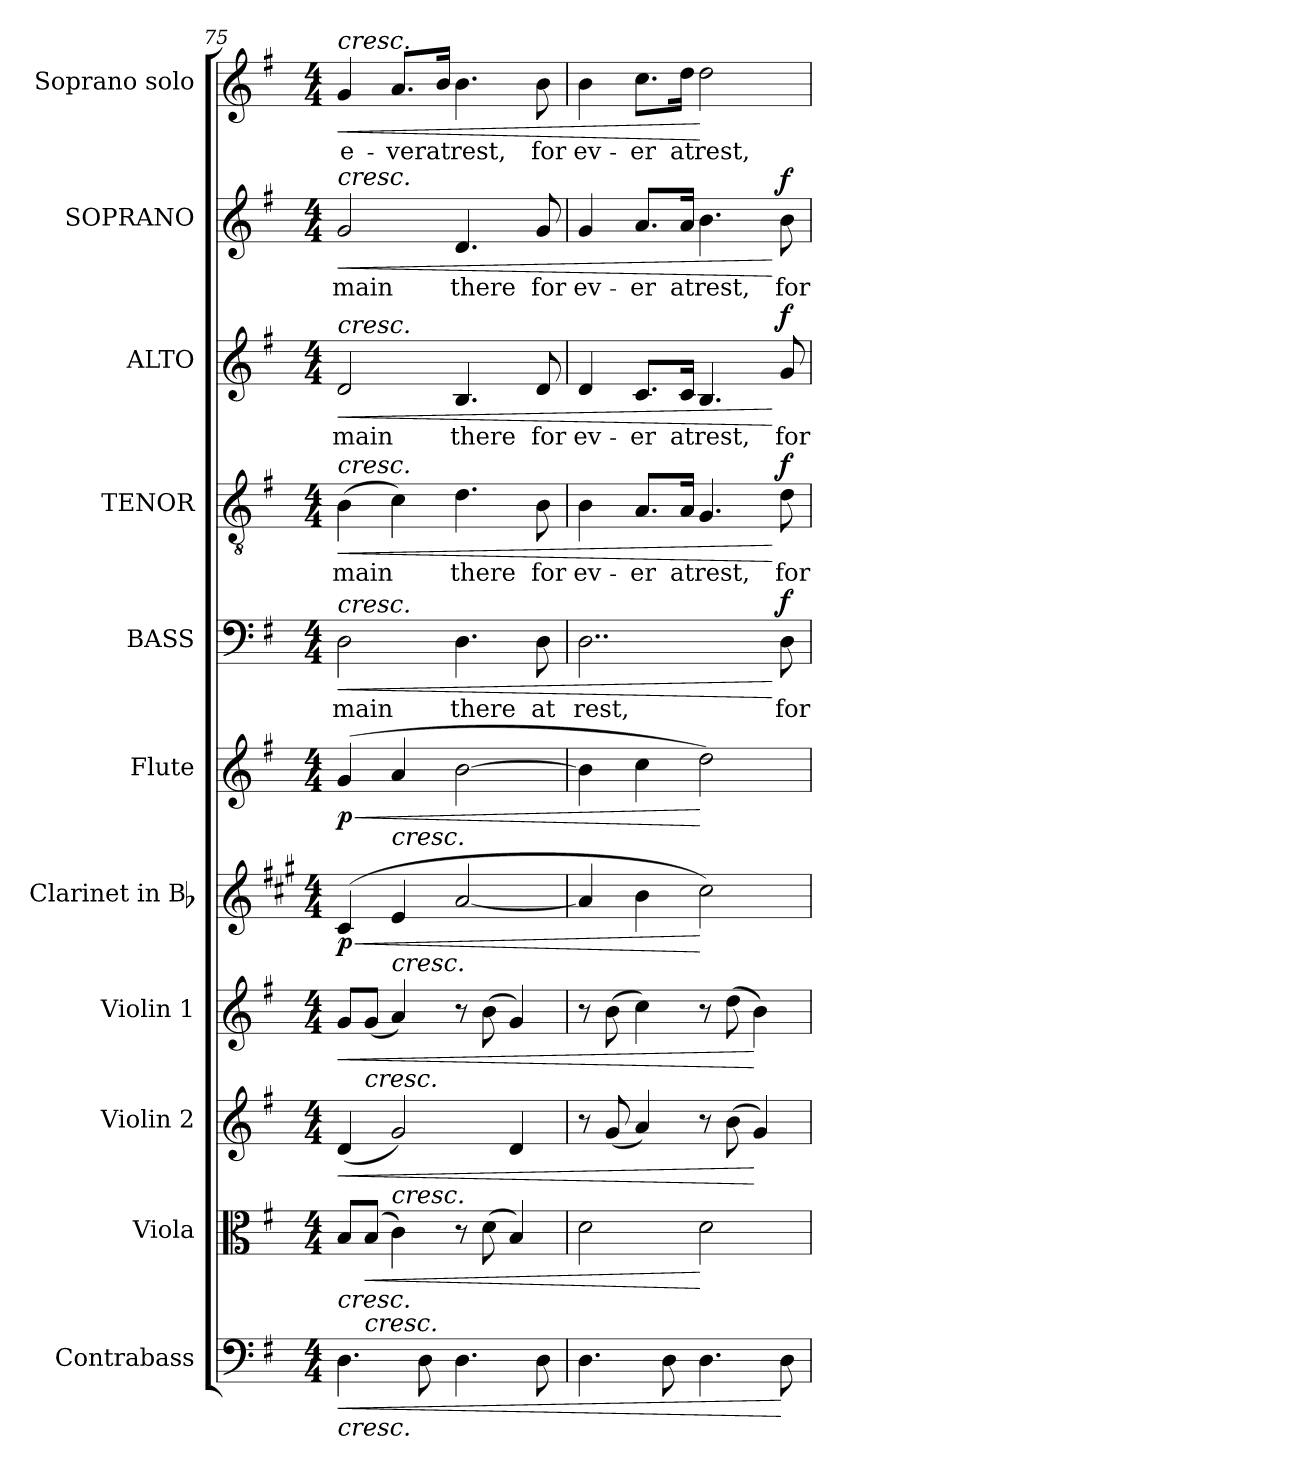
**kern	**dynam	**kern	**dynam	**kern	**dynam	**kern	**dynam	**kern	**dynam	**kern	**dynam	**kern	**text	**dynam	**kern	**text	**dynam	**kern	**text	**dynam	**kern	**text	**dynam	**kern	**text	**dynam
*part11	*part11	*part10	*part10	*part9	*part9	*part8	*part8	*part7	*part7	*part6	*part6	*part5	*part5	*part5	*part4	*part4	*part4	*part3	*part3	*part3	*part2	*part2	*part2	*part1	*part1	*part1
*staff11	*staff11	*staff10	*staff10	*staff9	*staff9	*staff8	*staff8	*staff7	*staff7	*staff6	*staff6	*staff5	*staff5	*staff5	*staff4	*staff4	*staff4	*staff3	*staff3	*staff3	*staff2	*staff2	*staff2	*staff1	*staff1	*staff1
*I"Contrabass	*	*I"Viola	*	*I"Violin 2	*	*I"Violin 1	*	*I"Clarinet in Bb	*	*I"Flute	*	*I"BASS	*	*	*I"TENOR	*	*	*I"ALTO	*	*	*I"SOPRANO	*	*	*I"Soprano solo	*	*
*I'Cb.	*	*I'Vla.	*	*I'Vln. 2	*	*I'Vln. 1	*	*I'Cl.	*	*I'Fl.	*	*I'B.	*	*	*I'T.	*	*	*I'A.	*	*	*I'S.	*	*	*I'S.	*	*
!!LO:PB:g=z
*clefF4	*	*clefC3	*	*clefG2	*	*clefG2	*	*clefG2	*	*clefG2	*	*clefF4	*	*	*clefGv2	*	*	*clefG2	*	*	*clefG2	*	*	*clefG2	*	*
*ITrd7c12	*	*	*	*	*	*	*	*ITrd1c2	*	*	*	*	*	*	*ITrd7c12	*	*	*	*	*	*	*	*	*	*	*
*k[f#]	*	*k[f#]	*	*k[f#]	*	*k[f#]	*	*k[f#]	*	*k[f#]	*	*k[f#]	*	*	*k[f#]	*	*	*k[f#]	*	*	*k[f#]	*	*	*k[f#]	*	*
*G:	*	*G:	*	*G:	*	*G:	*	*G:	*	*G:	*	*G:	*	*	*G:	*	*	*G:	*	*	*G:	*	*	*G:	*	*
*M4/4	*	*M4/4	*	*M4/4	*	*M4/4	*	*M4/4	*	*M4/4	*	*M4/4	*	*	*M4/4	*	*	*M4/4	*	*	*M4/4	*	*	*M4/4	*	*
=75	=75	=75	=75	=75	=75	=75	=75	=75	=75	=75	=75	=75	=75	=75	=75	=75	=75	=75	=75	=75	=75	=75	=75	=75	=75	=75
!	!LO:HP:b	!	!LO:HP:b	!	!LO:HP:b	!	!LO:HP:b	!	!LO:HP:b	!	!LO:HP:b	!	!	!	!	!	!	!	!	!	!	!	!	!	!	!
!	!	!	!	!	!	!	!	!	!	!	!	!	!LO:LY:b:color=#000000	!LO:HP:b	!	!	!	!	!	!	!	!	!	!	!	!
!	!	!	!	!	!	!	!	!	!	!	!	!	!	!	!	!LO:LY:b:color=#000000	!LO:HP:b	!	!	!	!	!	!	!	!	!
!	!	!	!	!	!	!	!	!	!	!	!	!	!	!	!	!	!	!	!LO:LY:b:color=#000000	!LO:HP:b	!	!	!	!	!	!
!	!	!	!	!	!	!	!	!	!	!	!	!	!	!	!	!	!	!	!	!	!	!LO:LY:b:color=#000000	!LO:HP:b	!	!	!
!	!	!	!	!	!	!	!	!	!	!	!	!	!	!	!	!	!	!	!	!	!	!	!	!LO:TX:a:i:t=cresc.	!	!
!	!	!	!	!	!	!	!	!	!	!	!	!	!	!	!	!	!	!	!	!	!LO:TX:a:i:t=cresc.	!	!	!	!	!
!	!	!	!	!	!	!	!	!	!	!	!	!	!	!	!	!	!	!LO:TX:a:i:t=cresc.	!	!	!	!	!	!	!	!
!	!	!	!	!	!	!	!	!	!	!	!	!	!	!	!LO:TX:a:i:t=cresc.	!	!	!	!	!	!	!	!	!	!	!
!	!	!	!	!	!	!	!	!	!	!	!	!LO:TX:a:i:t=cresc.	!	!	!	!	!	!	!	!	!	!	!	!	!	!
!LO:TX:b:i:t=cresc.	!	!	!	!	!	!	!	!	!	!	!	!	!	!	!	!	!	!	!	!	!	!	!	!	!	!
!	!	!	!	!	!	!	!	!	!	!	!	!	!	!	!	!	!	!	!	!	!	!	!	!	!LO:LY:b:color=#000000	!LO:HP:b
4.DDi\	<	8Bi/L	<	(4di/	<	8gi/L	<	(4Bi/	< p	(4gi/	< p	2Di\	-main	<	(4BBi\	-main	<	2di/	-main	<	2gi/	-main	<	4gi/	e-	<
!	!	!	!	!	!	!LO:TX:b:i:t=cresc.	!	!	!	!	!	!	!	!	!	!	!	!	!	!	!	!	!	!	!	!
!	!	!LO:TX:b:i:t=cresc.	!	!	!	!	!	!	!	!	!	!	!	!	!	!	!	!	!	!	!	!	!	!	!	!
!	!	!	!LO:HP:b	!	!	!	!	!	!	!	!	!	!	!	!	!	!	!	!	!	!	!	!	!	!	!
.	.	(8Bi/J	<	.	.	(8gi/J	.	.	.	.	.	.	.	.	.	.	.	.	.	.	.	.	.	.	.	.
!	!	!	!	!	!	!	!	!	!	!LO:TX:b:i:t=cresc.	!	!	!	!	!	!	!	!	!	!	!	!	!	!	!	!
!	!	!	!	!	!	!	!	!LO:TX:b:i:t=cresc.	!	!	!	!	!	!	!	!	!	!	!	!	!	!	!	!	!	!
!	!	!	!	!LO:TX:b:i:t=cresc.	!	!	!	!	!	!	!	!	!	!	!	!	!	!	!	!	!	!	!	!	!	!
!	!	!	!	!	!	!	!	!	!	!	!	!	!	!	!	!	!	!	!	!	!	!	!	!	!LO:LY:b:color=#000000	!
.	.	4ci\)	.	2gi/)	.	4ai/)	.	4di/	.	4ai/	.	.	.	.	4Ci\)	.	.	.	.	.	.	.	.	8.ai/L	-ver	.
8DDi\	.	.	.	.	.	.	.	.	.	.	.	.	.	.	.	.	.	.	.	.	.	.	.	.	.	.
!	!	!	!	!	!	!	!	!	!	!	!	!	!	!	!	!	!	!	!	!	!	!	!	!	!LO:LY:b:color=#000000	!
.	.	.	.	.	.	.	.	.	.	.	.	.	.	.	.	.	.	.	.	.	.	.	.	16bi/Jk	at	.
!	!	!	!	!	!	!	!	!	!	!	!	!	!LO:LY:b:color=#000000	!	!	!	!	!	!	!	!	!	!	!	!	!
!	!	!	!	!	!	!	!	!	!	!	!	!	!	!	!	!LO:LY:b:color=#000000	!	!	!	!	!	!	!	!	!	!
!	!	!	!	!	!	!	!	!	!	!	!	!	!	!	!	!	!	!	!LO:LY:b:color=#000000	!	!	!	!	!	!	!
!	!	!	!	!	!	!	!	!	!	!	!	!	!	!	!	!	!	!	!	!	!	!LO:LY:b:color=#000000	!	!	!	!
!	!	!	!	!	!	!	!	!	!	!	!	!	!	!	!	!	!	!	!	!	!	!	!	!	!LO:LY:b:color=#000000	!
4.DDi\	.	8r	.	.	.	8r	.	[<2gi/	.	[>2bi\	.	4.Di\	there	.	4.Di\	there	.	4.Bi/	there	.	4.di/	there	.	4.bi\	rest,	.
.	.	(8di\	.	.	.	(8bi\	.	.	.	.	.	.	.	.	.	.	.	.	.	.	.	.	.	.	.	.
.	.	4Bi/)	.	4di/	.	4gi/)	.	.	.	.	.	.	.	.	.	.	.	.	.	.	.	.	.	.	.	.
!	!	!	!	!	!	!	!	!	!	!	!	!	!LO:LY:b:color=#000000	!	!	!	!	!	!	!	!	!	!	!	!	!
!	!	!	!	!	!	!	!	!	!	!	!	!	!	!	!	!LO:LY:b:color=#000000	!	!	!	!	!	!	!	!	!	!
!	!	!	!	!	!	!	!	!	!	!	!	!	!	!	!	!	!	!	!LO:LY:b:color=#000000	!	!	!	!	!	!	!
!	!	!	!	!	!	!	!	!	!	!	!	!	!	!	!	!	!	!	!	!	!	!LO:LY:b:color=#000000	!	!	!	!
!	!	!	!	!	!	!	!	!	!	!	!	!	!	!	!	!	!	!	!	!	!	!	!	!	!LO:LY:b:color=#000000	!
8DDi\	.	.	.	.	.	.	.	.	.	.	.	8Di\	at	.	8BBi\	for	.	8di/	for	.	8gi/	for	.	8bi\	for	.
=76	=76	=76	=76	=76	=76	=76	=76	=76	=76	=76	=76	=76	=76	=76	=76	=76	=76	=76	=76	=76	=76	=76	=76	=76	=76	=76
!	!	!	!	!	!	!	!	!	!	!	!	!	!LO:LY:b:color=#000000	!	!	!	!	!	!	!	!	!	!	!	!	!
!	!	!	!	!	!	!	!	!	!	!	!	!	!	!	!	!LO:LY:b:color=#000000	!	!	!	!	!	!	!	!	!	!
!	!	!	!	!	!	!	!	!	!	!	!	!	!	!	!	!	!	!	!LO:LY:b:color=#000000	!	!	!	!	!	!	!
!	!	!	!	!	!	!	!	!	!	!	!	!	!	!	!	!	!	!	!	!	!	!LO:LY:b:color=#000000	!	!	!	!
!	!	!	!	!	!	!	!	!	!	!	!	!	!	!	!	!	!	!	!	!	!	!	!	!	!LO:LY:b:color=#000000	!
4.DDi\	.	2di\	.	8r	.	8r	.	4gi/]	.	4bi\]	.	2..Di\	rest,	.	4BBi\	ev-	.	4di/	ev-	.	4gi/	ev-	.	4bi\	ev-	.
.	.	.	.	(8gi/	.	(8bi\	.	.	.	.	.	.	.	.	.	.	.	.	.	.	.	.	.	.	.	.
!	!	!	!	!	!	!	!	!	!	!	!	!	!	!	!	!LO:LY:b:color=#000000	!	!	!	!	!	!	!	!	!	!
!	!	!	!	!	!	!	!	!	!	!	!	!	!	!	!	!	!	!	!LO:LY:b:color=#000000	!	!	!	!	!	!	!
!	!	!	!	!	!	!	!	!	!	!	!	!	!	!	!	!	!	!	!	!	!	!LO:LY:b:color=#000000	!	!	!	!
!	!	!	!	!	!	!	!	!	!	!	!	!	!	!	!	!	!	!	!	!	!	!	!	!	!LO:LY:b:color=#000000	!
.	.	.	.	4ai/)	.	4cci\)	.	4ai\	.	4cci\	.	.	.	.	8.AAi/L	-er	.	8.ci/L	-er	.	8.ai/L	-er	.	8.cci\L	-er	.
8DDi\	.	.	.	.	.	.	.	.	.	.	.	.	.	.	.	.	.	.	.	.	.	.	.	.	.	.
!	!	!	!	!	!	!	!	!	!	!	!	!	!	!	!	!LO:LY:b:color=#000000	!	!	!	!	!	!	!	!	!	!
!	!	!	!	!	!	!	!	!	!	!	!	!	!	!	!	!	!	!	!LO:LY:b:color=#000000	!	!	!	!	!	!	!
!	!	!	!	!	!	!	!	!	!	!	!	!	!	!	!	!	!	!	!	!	!	!LO:LY:b:color=#000000	!	!	!	!
!	!	!	!	!	!	!	!	!	!	!	!	!	!	!	!	!	!	!	!	!	!	!	!	!	!LO:LY:b:color=#000000	!
.	.	.	.	.	.	.	.	.	.	.	.	.	.	.	16AAi/Jk	at	.	16ci/Jk	at	.	16ai/Jk	at	.	16ddi\Jk	at	.
!	!	!	!	!	!	!	!	!	!	!	!	!	!	!	!	!LO:LY:b:color=#000000	!	!	!	!	!	!	!	!	!	!
!	!	!	!	!	!	!	!	!	!	!	!	!	!	!	!	!	!	!	!LO:LY:b:color=#000000	!	!	!	!	!	!	!
!	!	!	!	!	!	!	!	!	!	!	!	!	!	!	!	!	!	!	!	!	!	!LO:LY:b:color=#000000	!	!	!	!
!	!	!	!	!	!	!	!	!	!	!	!	!	!	!	!	!	!	!	!	!	!	!	!	!	!LO:LY:b:color=#000000	!
4.DDi\	.	2di\	[ [	8r	.	8r	.	2bi\)	[	2ddi\)	[	.	.	.	4.GGi/	rest,	.	4.Bi/	rest,	.	4.bi\	rest,	.	2ddi\	rest,	[
.	.	.	.	(8bi\	.	(8ddi\	.	.	.	.	.	.	.	.	.	.	.	.	.	.	.	.	.	.	.	.
.	.	.	.	4gi/)	[	4bi\)	[	.	.	.	.	.	.	.	.	.	.	.	.	.	.	.	.	.	.	.
!	!	!	!	!	!	!	!	!	!	!	!	!	!LO:LY:b:color=#000000	!	!	!	!	!	!	!	!	!	!	!	!	!
!	!	!	!	!	!	!	!	!	!	!	!	!	!	!	!	!LO:LY:b:color=#000000	!	!	!	!	!	!	!	!	!	!
!	!	!	!	!	!	!	!	!	!	!	!	!	!	!	!	!	!	!	!LO:LY:b:color=#000000	!	!	!	!	!	!	!
!	!	!	!	!	!	!	!	!	!	!	!	!	!	!	!	!	!	!	!	!	!	!LO:LY:b:color=#000000	!	!	!	!
8DDi\	[	.	.	.	.	.	.	.	.	.	.	8Di\	for	[ f	8Di\	for	[ f	8gi/	for	[ f	8bi\	for	[ f	.	.	.
=	=	=	=	=	=	=	=	=	=	=	=	=	=	=	=	=	=	=	=	=	=	=	=	=	=	=
*-	*-	*-	*-	*-	*-	*-	*-	*-	*-	*-	*-	*-	*-	*-	*-	*-	*-	*-	*-	*-	*-	*-	*-	*-	*-	*-
